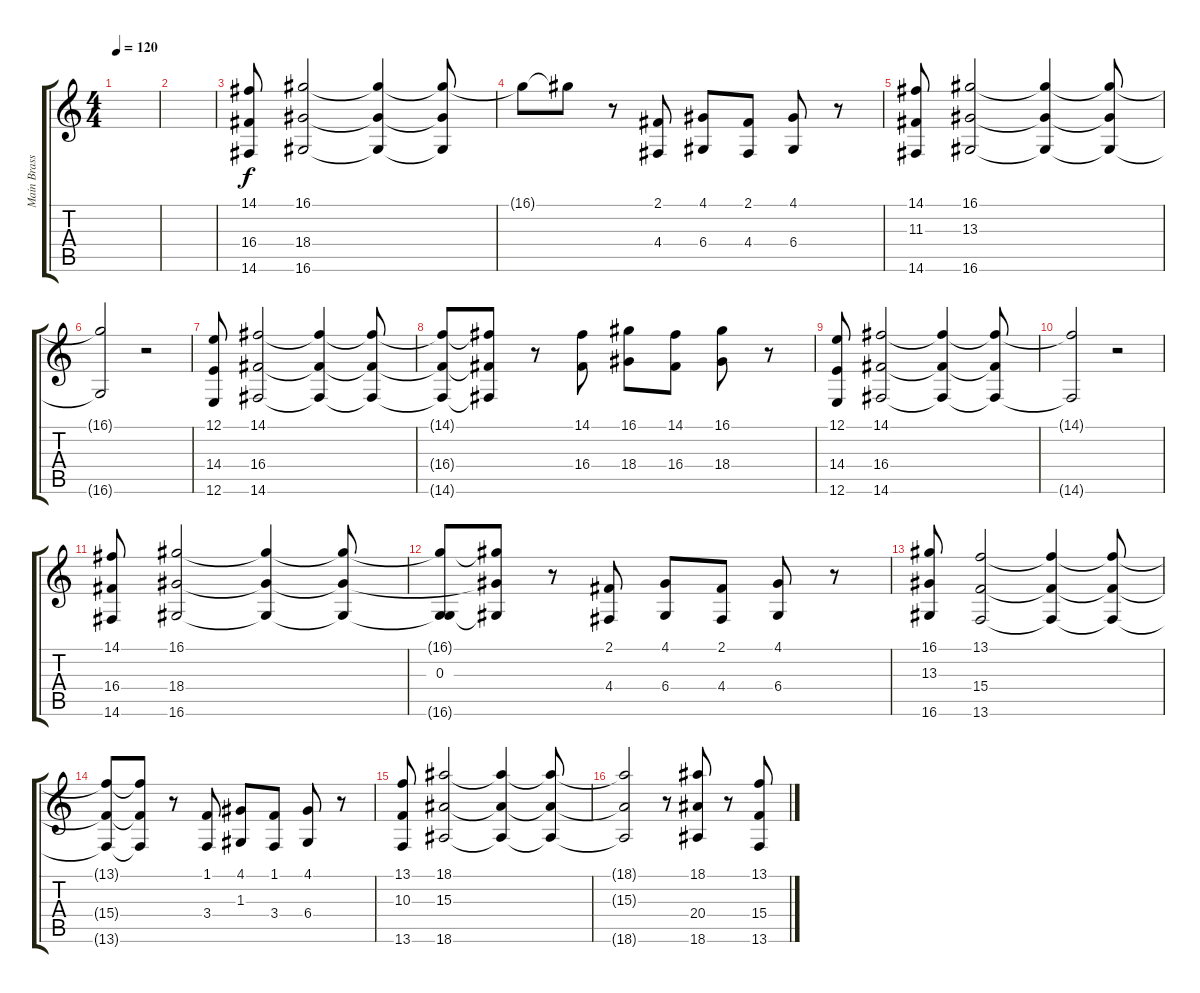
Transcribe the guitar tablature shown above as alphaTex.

\track ("Main Brass" "Main Brass") {instrument synthbrass1}
\staff {score tabs}
\tuning (E4 B3 G3 D3 A2 E2) {hide}
\ts (4 4)
\tempo 120
\clef g2
\ks c
|
|
(14.1 16.4 14.6).8 (16.1 18.4 16.6).2 (16.1{t} 18.4{t} 16.6{t}).4 (16.1{t} 18.4{t} 16.6{t}).8 |
16.1{t}.8 16.1{t}.8 r.8 (2.1 4.4).8 (4.1 6.4).8 (2.1 4.4).8 (4.1 6.4).8 r.8 |
(14.1 11.3 14.6).8 (16.1 13.3 16.6).2 (16.1{t} 13.3{t} 16.6{t}).4 (16.1{t} 13.3{t} 16.6{t}).8 |
(16.1{t} 16.6{t}).2 r.2 |
(12.1 14.4 12.6).8 (14.1 16.4 14.6).2 (14.1{t} 16.4{t} 14.6{t}).4 (14.1{t} 16.4{t} 14.6{t}).8 |
(14.1{t} 16.4{t} 14.6{t}).8 (14.1{t} 16.4{t} 14.6{t}).8 r.8 (14.1 16.4).8 (16.1 18.4).8 (14.1 16.4).8 (16.1 18.4).8 r.8 |
(12.1 14.4 12.6).8 (14.1 16.4 14.6).2 (14.1{t} 16.4{t} 14.6{t}).4 (14.1{t} 16.4{t} 14.6{t}).8 |
(14.1{t} 14.6{t}).2 r.2 |
(14.1 16.4 14.6).8 (16.1 18.4 16.6).2 (16.1{t} 18.4{t} 16.6{t}).4 (16.1{t} 18.4{t} 16.6{t}).8 |
(16.1{t} 0.3 16.6{t}).8 (16.1{t} 18.4{t} 16.6{t}).8 r.8 (2.1 4.4).8 (4.1 6.4).8 (2.1 4.4).8 (4.1 6.4).8 r.8 |
(16.1 13.3 16.6).8 (13.1 15.4 13.6).2 (13.1{t} 15.4{t} 13.6{t}).4 (13.1{t} 15.4{t} 13.6{t}).8 |
(13.1{t} 15.4{t} 13.6{t}).8 (13.1{t} 15.4{t} 13.6{t}).8 r.8 (1.1 3.4).8 (4.1 1.3).8 (1.1 3.4).8 (4.1 6.4).8 r.8 |
(13.1 10.3 13.6).8 (18.1 15.3 18.6).2 (18.1{t} 15.3{t} 18.6{t}).4 (18.1{t} 15.3{t} 18.6{t}).8 |
(18.1{t} 15.3{t} 18.6{t}).2 r.8 (18.1 20.4 18.6).8 r.8 (13.1 15.4 13.6).8
